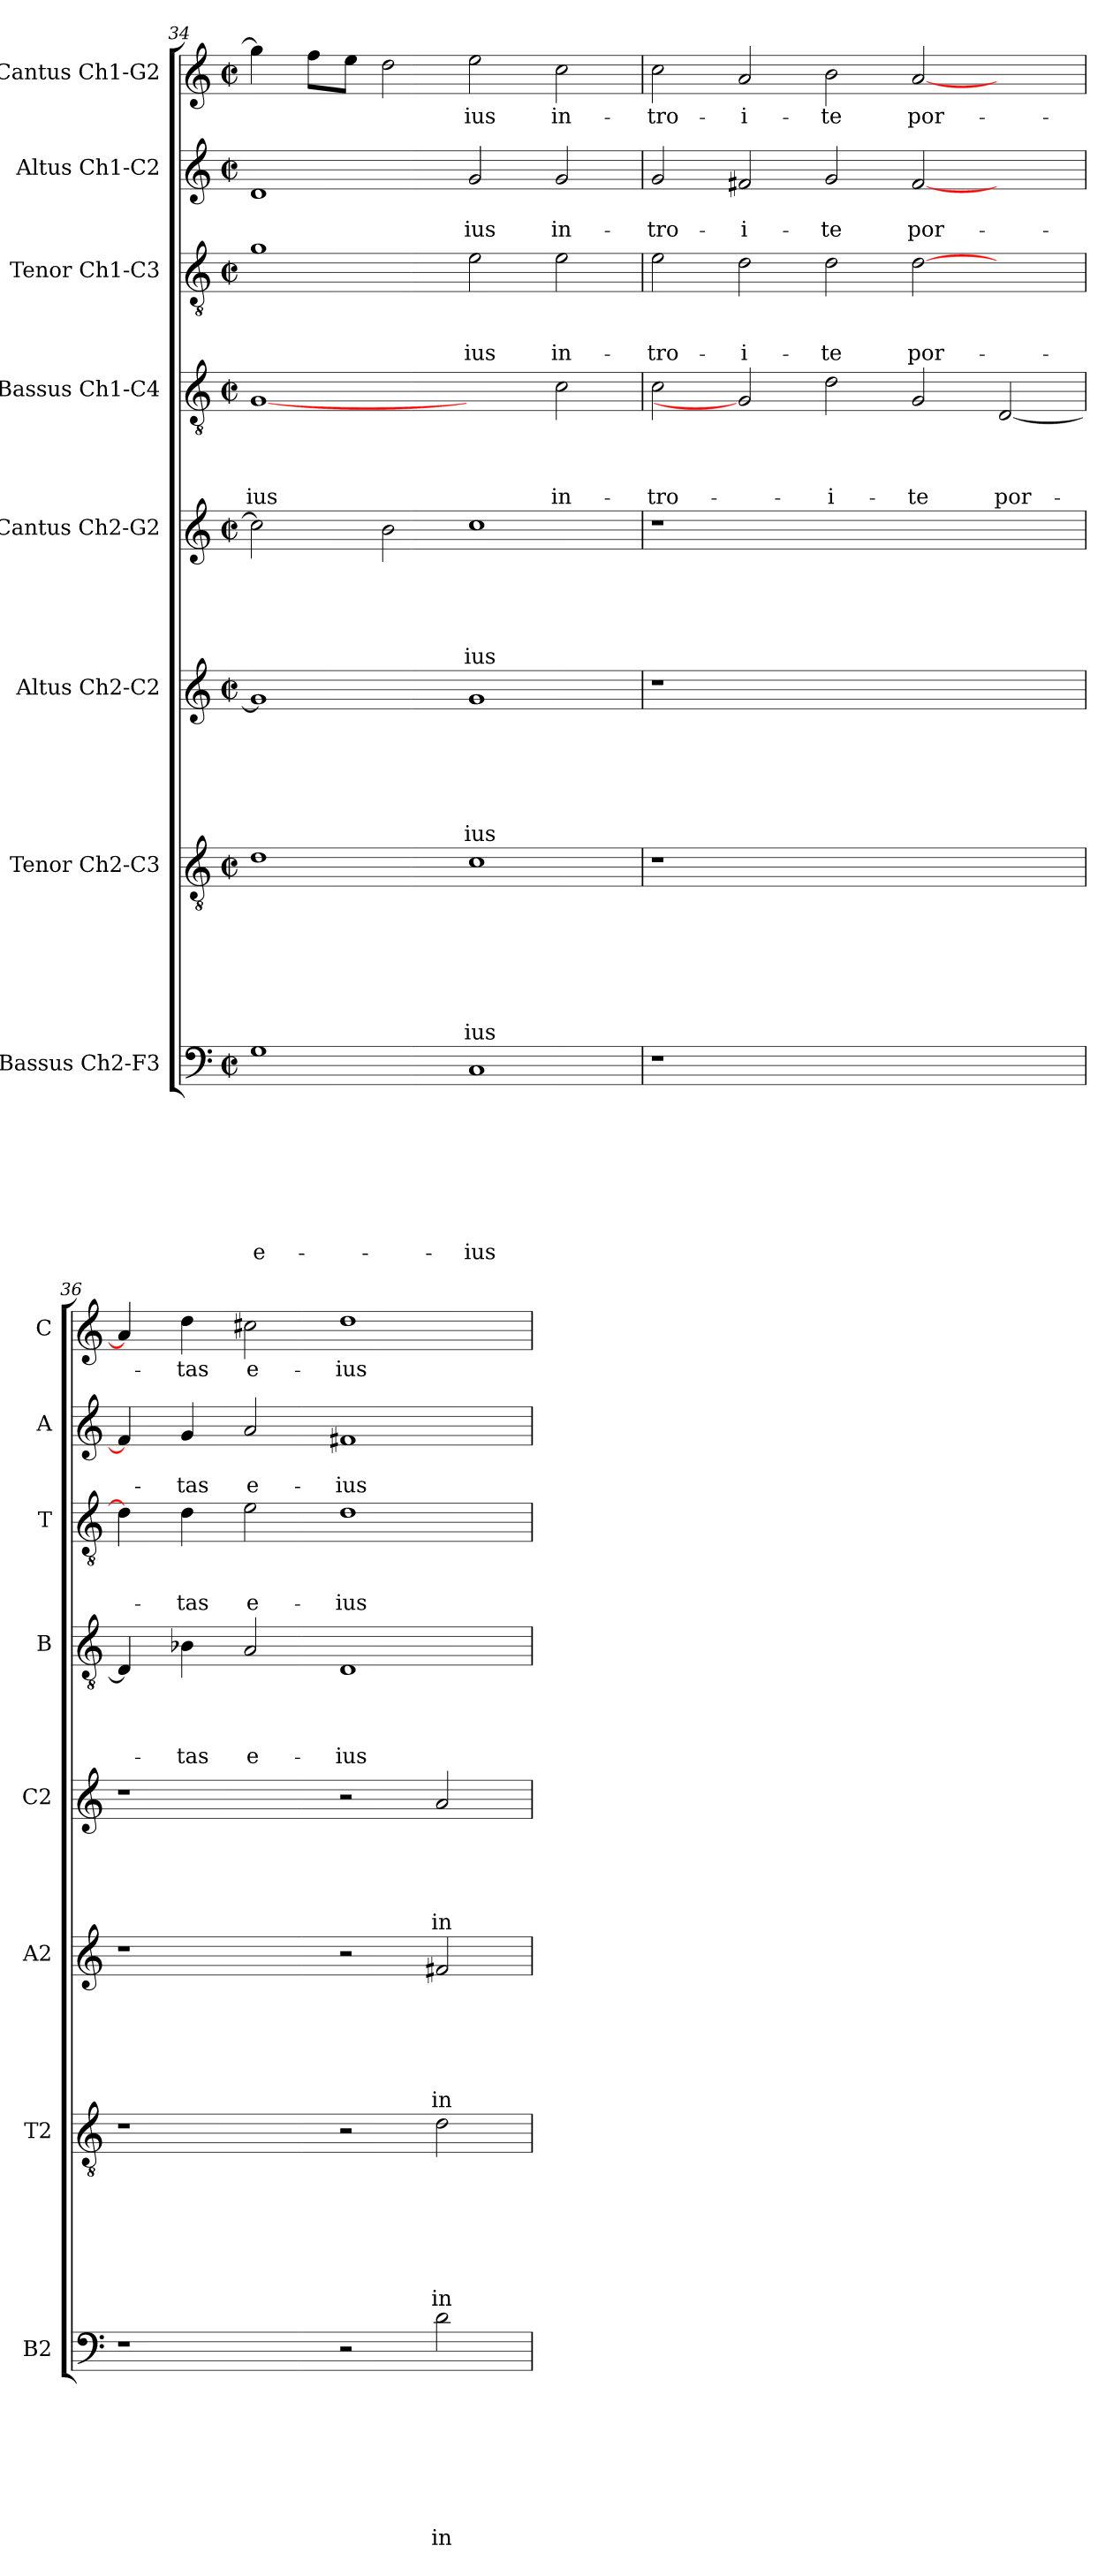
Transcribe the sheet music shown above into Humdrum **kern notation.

**kern	**text	**text	**text	**text	**text	**text	**text	**text	**kern	**text	**text	**text	**text	**text	**text	**text	**kern	**text	**text	**text	**text	**text	**text	**kern	**text	**text	**text	**text	**text	**kern	**text	**text	**text	**text	**kern	**text	**text	**text	**kern	**text	**text	**kern	**text
*part8	*part8	*part8	*part8	*part8	*part8	*part8	*part8	*part8	*part7	*part7	*part7	*part7	*part7	*part7	*part7	*part7	*part6	*part6	*part6	*part6	*part6	*part6	*part6	*part5	*part5	*part5	*part5	*part5	*part5	*part4	*part4	*part4	*part4	*part4	*part3	*part3	*part3	*part3	*part2	*part2	*part2	*part1	*part1
*staff8	*staff8	*staff8	*staff8	*staff8	*staff8	*staff8	*staff8	*staff8	*staff7	*staff7	*staff7	*staff7	*staff7	*staff7	*staff7	*staff7	*staff6	*staff6	*staff6	*staff6	*staff6	*staff6	*staff6	*staff5	*staff5	*staff5	*staff5	*staff5	*staff5	*staff4	*staff4	*staff4	*staff4	*staff4	*staff3	*staff3	*staff3	*staff3	*staff2	*staff2	*staff2	*staff1	*staff1
*I"Bassus Ch2-F3	*	*	*	*	*	*	*	*	*I"Tenor Ch2-C3	*	*	*	*	*	*	*	*I"Altus Ch2-C2	*	*	*	*	*	*	*I"Cantus Ch2-G2	*	*	*	*	*	*I"Bassus Ch1-C4	*	*	*	*	*I"Tenor Ch1-C3	*	*	*	*I"Altus Ch1-C2	*	*	*I"Cantus Ch1-G2	*
*I'B2	*	*	*	*	*	*	*	*	*I'T2	*	*	*	*	*	*	*	*I'A2	*	*	*	*	*	*	*I'C2	*	*	*	*	*	*I'B	*	*	*	*	*I'T	*	*	*	*I'A	*	*	*I'C	*
*clefF4	*	*	*	*	*	*	*	*	*clefGv2	*	*	*	*	*	*	*	*clefG2	*	*	*	*	*	*	*clefG2	*	*	*	*	*	*clefGv2	*	*	*	*	*clefGv2	*	*	*	*clefG2	*	*	*clefG2	*
*k[]	*	*	*	*	*	*	*	*	*k[]	*	*	*	*	*	*	*	*k[]	*	*	*	*	*	*	*k[]	*	*	*	*	*	*k[]	*	*	*	*	*k[]	*	*	*	*k[]	*	*	*k[]	*
*C:	*	*	*	*	*	*	*	*	*C:	*	*	*	*	*	*	*	*C:	*	*	*	*	*	*	*C:	*	*	*	*	*	*C:	*	*	*	*	*C:	*	*	*	*C:	*	*	*C:	*
*M2/2	*	*	*	*	*	*	*	*	*M2/2	*	*	*	*	*	*	*	*M2/2	*	*	*	*	*	*	*M2/2	*	*	*	*	*	*M2/2	*	*	*	*	*M2/2	*	*	*	*M2/2	*	*	*M2/2	*
*met(c|)	*	*	*	*	*	*	*	*	*met(c|)	*	*	*	*	*	*	*	*met(c|)	*	*	*	*	*	*	*met(c|)	*	*	*	*	*	*met(c|)	*	*	*	*	*met(c|)	*	*	*	*met(c|)	*	*	*met(c|)	*
=34	=34	=34	=34	=34	=34	=34	=34	=34	=34	=34	=34	=34	=34	=34	=34	=34	=34	=34	=34	=34	=34	=34	=34	=34	=34	=34	=34	=34	=34	=34	=34	=34	=34	=34	=34	=34	=34	=34	=34	=34	=34	=34	=34
!	!	!	!	!	!	!	!	!LO:LY:b	!	!	!	!	!	!	!	!	!	!	!	!	!	!	!	!	!	!	!	!	!	!	!	!	!	!LO:LY:b	!	!	!	!	!	!	!	!	!
1G	.	.	.	.	.	.	.	e-	1d	.	.	.	.	.	.	.	1g]	.	.	.	.	.	.	2cc\]	.	.	.	.	.	[1G	.	.	.	-ius	1g	.	.	.	1d	.	.	4gg\]	.
.	.	.	.	.	.	.	.	.	.	.	.	.	.	.	.	.	.	.	.	.	.	.	.	.	.	.	.	.	.	.	.	.	.	.	.	.	.	.	.	.	.	8ff\L	.
.	.	.	.	.	.	.	.	.	.	.	.	.	.	.	.	.	.	.	.	.	.	.	.	.	.	.	.	.	.	.	.	.	.	.	.	.	.	.	.	.	.	8ee\J	.
.	.	.	.	.	.	.	.	.	.	.	.	.	.	.	.	.	.	.	.	.	.	.	.	2b\	.	.	.	.	.	.	.	.	.	.	.	.	.	.	.	.	.	2dd\	.
!	!	!	!	!	!	!	!	!LO:LY:b	!	!	!	!	!	!	!	!LO:LY:b	!	!	!	!	!	!	!LO:LY:b	!	!	!	!	!	!LO:LY:b	!	!	!	!	!	!	!	!	!LO:LY:b	!	!	!LO:LY:b	!	!LO:LY:b
1C	.	.	.	.	.	.	.	-ius	1c	.	.	.	.	.	.	-ius	1g	.	.	.	.	.	-ius	1cc	.	.	.	.	-ius	2ryy	.	.	.	.	2e\	.	.	-ius	2g/	.	-ius	2ee\	-ius
!	!	!	!	!	!	!	!	!	!	!	!	!	!	!	!	!	!	!	!	!	!	!	!	!	!	!	!	!	!	!	!	!	!	!LO:LY:b	!	!	!	!LO:LY:b	!	!	!LO:LY:b	!	!LO:LY:b
.	.	.	.	.	.	.	.	.	.	.	.	.	.	.	.	.	.	.	.	.	.	.	.	.	.	.	.	.	.	2c\	.	.	.	in-	2e\	.	.	in-	2g/	.	in-	2cc\	in-
=35	=35	=35	=35	=35	=35	=35	=35	=35	=35	=35	=35	=35	=35	=35	=35	=35	=35	=35	=35	=35	=35	=35	=35	=35	=35	=35	=35	=35	=35	=35	=35	=35	=35	=35	=35	=35	=35	=35	=35	=35	=35	=35	=35
!	!	!	!	!	!	!	!	!	!	!	!	!	!	!	!	!	!	!	!	!	!	!	!	!	!	!	!	!	!	!	!	!	!	!LO:LY:b	!	!	!	!LO:LY:b	!	!	!LO:LY:b	!	!LO:LY:b
1r	.	.	.	.	.	.	.	.	1r	.	.	.	.	.	.	.	1r	.	.	.	.	.	.	1r	.	.	.	.	.	2c\	.	.	.	-tro-	2e\	.	.	-tro-	2g/	.	-tro-	2cc\	-tro-
!	!	!	!	!	!	!	!	!	!	!	!	!	!	!	!	!	!	!	!	!	!	!	!	!	!	!	!	!	!	!	!	!	!	!	!	!	!	!LO:LY:b	!	!	!LO:LY:b	!	!LO:LY:b
.	.	.	.	.	.	.	.	.	.	.	.	.	.	.	.	.	.	.	.	.	.	.	.	.	.	.	.	.	.	2G]	.	.	.	.	2d\	.	.	-i-	2f#X/	.	-i-	2a/	-i-
!	!	!	!	!	!	!	!	!	!	!	!	!	!	!	!	!	!	!	!	!	!	!	!	!	!	!	!	!	!	!	!	!	!	!LO:LY:b	!	!	!	!LO:LY:b	!	!	!LO:LY:b	!	!LO:LY:b
1.ryy	.	.	.	.	.	.	.	.	1.ryy	.	.	.	.	.	.	.	1.ryy	.	.	.	.	.	.	1.ryy	.	.	.	.	.	2d\	.	.	.	-i-	2d\	.	.	-te	2g/	.	-te	2b\	-te
!	!	!	!	!	!	!	!	!	!	!	!	!	!	!	!	!	!	!	!	!	!	!	!	!	!	!	!	!	!	!	!	!	!	!LO:LY:b	!	!	!	!LO:LY:b	!	!	!LO:LY:b	!	!LO:LY:b
.	.	.	.	.	.	.	.	.	.	.	.	.	.	.	.	.	.	.	.	.	.	.	.	.	.	.	.	.	.	2G/	.	.	.	-te	[2d\	.	.	por-	[2f#/	.	por-	[2a/	por-
!	!	!	!	!	!	!	!	!	!	!	!	!	!	!	!	!	!	!	!	!	!	!	!	!	!	!	!	!	!	!	!	!	!	!LO:LY:b	!	!	!	!	!	!	!	!	!
.	.	.	.	.	.	.	.	.	.	.	.	.	.	.	.	.	.	.	.	.	.	.	.	.	.	.	.	.	.	[2D/	.	.	.	por-	2ryy	.	.	.	2ryy	.	.	2ryy	.
!!LO:LB:g=z
=36	=36	=36	=36	=36	=36	=36	=36	=36	=36	=36	=36	=36	=36	=36	=36	=36	=36	=36	=36	=36	=36	=36	=36	=36	=36	=36	=36	=36	=36	=36	=36	=36	=36	=36	=36	=36	=36	=36	=36	=36	=36	=36	=36
1r	.	.	.	.	.	.	.	.	1r	.	.	.	.	.	.	.	1r	.	.	.	.	.	.	1r	.	.	.	.	.	4D/]	.	.	.	.	4d\]	.	.	.	4f#/]	.	.	4a/]	.
!	!	!	!	!	!	!	!	!	!	!	!	!	!	!	!	!	!	!	!	!	!	!	!	!	!	!	!	!	!	!	!	!	!	!LO:LY:b	!	!	!	!LO:LY:b	!	!	!LO:LY:b	!	!LO:LY:b
.	.	.	.	.	.	.	.	.	.	.	.	.	.	.	.	.	.	.	.	.	.	.	.	.	.	.	.	.	.	4B-X\	.	.	.	-tas	4d\	.	.	-tas	4g/	.	-tas	4dd\	-tas
!	!	!	!	!	!	!	!	!	!	!	!	!	!	!	!	!	!	!	!	!	!	!	!	!	!	!	!	!	!	!	!	!	!	!LO:LY:b	!	!	!	!LO:LY:b	!	!	!LO:LY:b	!	!LO:LY:b
.	.	.	.	.	.	.	.	.	.	.	.	.	.	.	.	.	.	.	.	.	.	.	.	.	.	.	.	.	.	2A/	.	.	.	e-	2e\	.	.	e-	2a/	.	e-	2cc#X\	e-
!	!	!	!	!	!	!	!	!	!	!	!	!	!	!	!	!	!	!	!	!	!	!	!	!	!	!	!	!	!	!	!	!	!	!LO:LY:b	!	!	!	!LO:LY:b	!	!	!LO:LY:b	!	!LO:LY:b
2r	.	.	.	.	.	.	.	.	2r	.	.	.	.	.	.	.	2r	.	.	.	.	.	.	2r	.	.	.	.	.	1D	.	.	.	-ius	1d	.	.	-ius	1f#X	.	-ius	1dd	-ius
!	!	!	!	!	!	!	!	!LO:LY:b	!	!	!	!	!	!	!	!LO:LY:b	!	!	!	!	!	!	!LO:LY:b	!	!	!	!	!	!LO:LY:b	!	!	!	!	!	!	!	!	!	!	!	!	!	!
2d\	.	.	.	.	.	.	.	in-	2d\	.	.	.	.	.	.	in-	2f#X/	.	.	.	.	.	in-	2a/	.	.	.	.	in-	.	.	.	.	.	.	.	.	.	.	.	.	.	.
=	=	=	=	=	=	=	=	=	=	=	=	=	=	=	=	=	=	=	=	=	=	=	=	=	=	=	=	=	=	=	=	=	=	=	=	=	=	=	=	=	=	=	=
*-	*-	*-	*-	*-	*-	*-	*-	*-	*-	*-	*-	*-	*-	*-	*-	*-	*-	*-	*-	*-	*-	*-	*-	*-	*-	*-	*-	*-	*-	*-	*-	*-	*-	*-	*-	*-	*-	*-	*-	*-	*-	*-	*-
